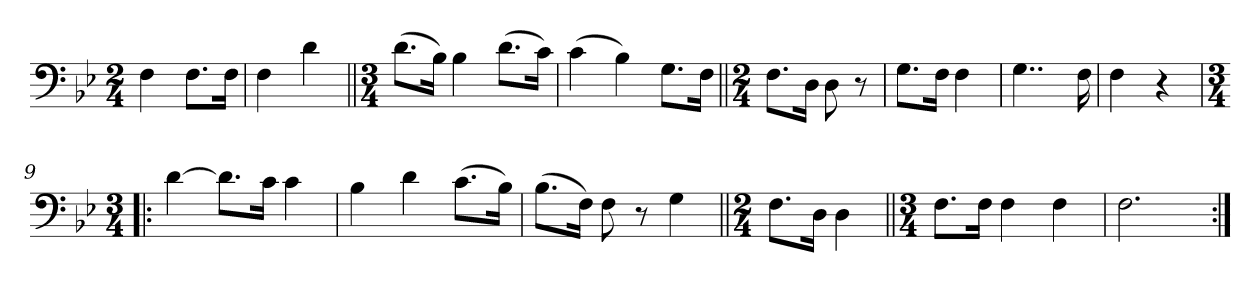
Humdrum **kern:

**kern
*part1
*staff1
*clefF4
*k[b-e-]
*M2/4
=1
4F\
8.F\L
16F\Jk
=2
4F\
4d\
=3||
*M3/4
(8.d\L
16B-\Jk)
4B-\
(8.d\L
16c\Jk)
=4
(4c\
4B-\)
8.G\L
16F\Jk
=5||
*M2/4
8.F\L
16D\Jk
8D\
8r
=6
8.G\L
16F\Jk
4F\
=7
4..G\
16F\
=8
4F\
4r
=9!|:
*M3/4
[4d\
8.d\L]
16c\Jk
4c\
=10
4B-\
4d\
(8.c\L
16B-\Jk)
=11
(8.B-\L
16F\Jk)
8F\
8r
4G\
=12||
*M2/4
8.F\L
16D\Jk
4D\
=13||
*M3/4
8.F\L
16F\Jk
4F\
4F\
=14
2.F\
=:|!
*-
